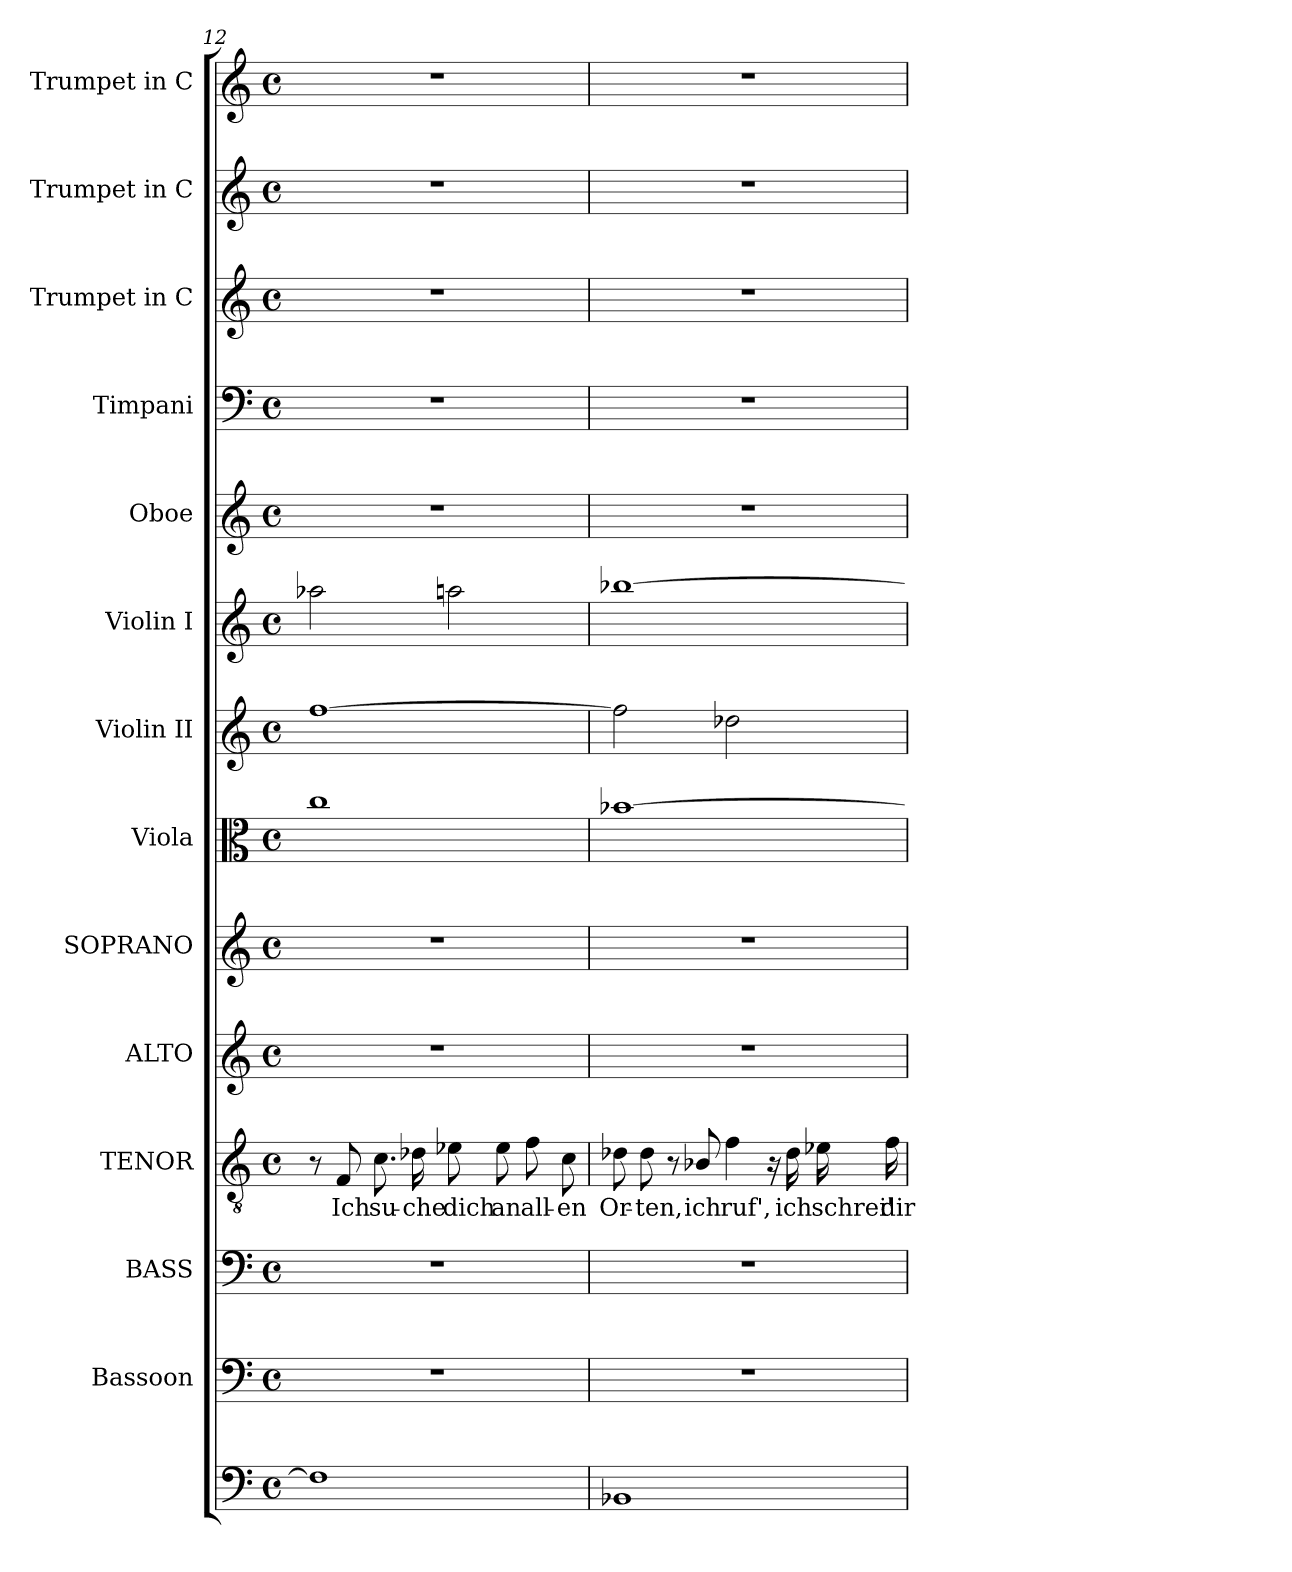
**kern	**kern	**kern	**kern	**text	**kern	**kern	**kern	**kern	**kern	**kern	**kern	**kern	**kern	**kern
*part14	*part13	*part12	*part11	*part11	*part10	*part9	*part8	*part7	*part6	*part5	*part4	*part3	*part2	*part1
*staff14	*staff13	*staff12	*staff11	*staff11	*staff10	*staff9	*staff8	*staff7	*staff6	*staff5	*staff4	*staff3	*staff2	*staff1
*	*I"Bassoon	*I"BASS	*I"TENOR	*	*I"ALTO	*I"SOPRANO	*I"Viola	*I"Violin II	*I"Violin I	*I"Oboe	*I"Timpani	*I"Trumpet in C	*I"Trumpet in C	*I"Trumpet in C
*	*	*	*	*	*I'Alto	*I'Soprano	*I'Viola	*I'Violin II	*I'Violin I	*I'Oboe	*I'Timp.	*	*	*
!!LO:LB:g=z
*clefF4	*clefF4	*clefF4	*clefGv2	*	*clefG2	*clefG2	*clefC3	*clefG2	*clefG2	*clefG2	*clefF4	*clefG2	*clefG2	*clefG2
*	*	*	*ITrd7c12	*	*	*	*	*	*	*	*	*	*	*
*k[]	*k[]	*k[]	*k[]	*	*k[]	*k[]	*k[]	*k[]	*k[]	*k[]	*k[]	*k[]	*k[]	*k[]
*C:	*C:	*C:	*C:	*	*C:	*C:	*C:	*C:	*C:	*C:	*C:	*C:	*C:	*C:
*M4/4	*M4/4	*M4/4	*M4/4	*	*M4/4	*M4/4	*M4/4	*M4/4	*M4/4	*M4/4	*M4/4	*M4/4	*M4/4	*M4/4
*met(c)	*met(c)	*met(c)	*met(c)	*	*met(c)	*met(c)	*met(c)	*met(c)	*met(c)	*met(c)	*met(c)	*met(c)	*met(c)	*met(c)
=12	=12	=12	=12	=12	=12	=12	=12	=12	=12	=12	=12	=12	=12	=12
1Fi]	1r	1r	8r	.	1r	1r	1cci	[1ffi	2aa-Xi\	1r	1r	1r	1r	1r
!	!	!	!	!LO:LY:b:color=#000000	!	!	!	!	!	!	!	!	!	!
.	.	.	8FFi/	Ich	.	.	.	.	.	.	.	.	.	.
!	!	!	!	!LO:LY:b:color=#000000	!	!	!	!	!	!	!	!	!	!
.	.	.	8.Ci\	su-	.	.	.	.	.	.	.	.	.	.
!	!	!	!	!LO:LY:b:color=#000000	!	!	!	!	!	!	!	!	!	!
.	.	.	16D-Xi\	-che	.	.	.	.	.	.	.	.	.	.
!	!	!	!	!LO:LY:b:color=#000000	!	!	!	!	!	!	!	!	!	!
.	.	.	8E-i\	dich	.	.	.	.	2aani\	.	.	.	.	.
!	!	!	!	!LO:LY:b:color=#000000	!	!	!	!	!	!	!	!	!	!
.	.	.	8E-i\	an	.	.	.	.	.	.	.	.	.	.
!	!	!	!	!LO:LY:b:color=#000000	!	!	!	!	!	!	!	!	!	!
.	.	.	8Fi\	all-	.	.	.	.	.	.	.	.	.	.
!	!	!	!	!LO:LY:b:color=#000000	!	!	!	!	!	!	!	!	!	!
.	.	.	8Ci\	-en	.	.	.	.	.	.	.	.	.	.
=13	=13	=13	=13	=13	=13	=13	=13	=13	=13	=13	=13	=13	=13	=13
!	!	!	!	!LO:LY:b:color=#000000	!	!	!	!	!	!	!	!	!	!
1BB-i	1r	1r	8D-Xi\	Or-	1r	1r	[1b-i	2ffi\]	[1bb-i	1r	1r	1r	1r	1r
!	!	!	!	!LO:LY:b:color=#000000	!	!	!	!	!	!	!	!	!	!
.	.	.	8D-i\	-ten,	.	.	.	.	.	.	.	.	.	.
.	.	.	8r	.	.	.	.	.	.	.	.	.	.	.
!	!	!	!	!LO:LY:b:color=#000000	!	!	!	!	!	!	!	!	!	!
.	.	.	8BB-i/	ich	.	.	.	.	.	.	.	.	.	.
!	!	!	!	!LO:LY:b:color=#000000	!	!	!	!	!	!	!	!	!	!
.	.	.	4Fi\	ruf',	.	.	.	2dd-Xi\	.	.	.	.	.	.
.	.	.	16r	.	.	.	.	.	.	.	.	.	.	.
!	!	!	!	!LO:LY:b:color=#000000	!	!	!	!	!	!	!	!	!	!
.	.	.	16D-i\	ich	.	.	.	.	.	.	.	.	.	.
!	!	!	!	!LO:LY:b:color=#000000	!	!	!	!	!	!	!	!	!	!
.	.	.	16E-i\	schrei'	.	.	.	.	.	.	.	.	.	.
!	!	!	!	!LO:LY:b:color=#000000	!	!	!	!	!	!	!	!	!	!
.	.	.	16Fi\	dir	.	.	.	.	.	.	.	.	.	.
=	=	=	=	=	=	=	=	=	=	=	=	=	=	=
*-	*-	*-	*-	*-	*-	*-	*-	*-	*-	*-	*-	*-	*-	*-
